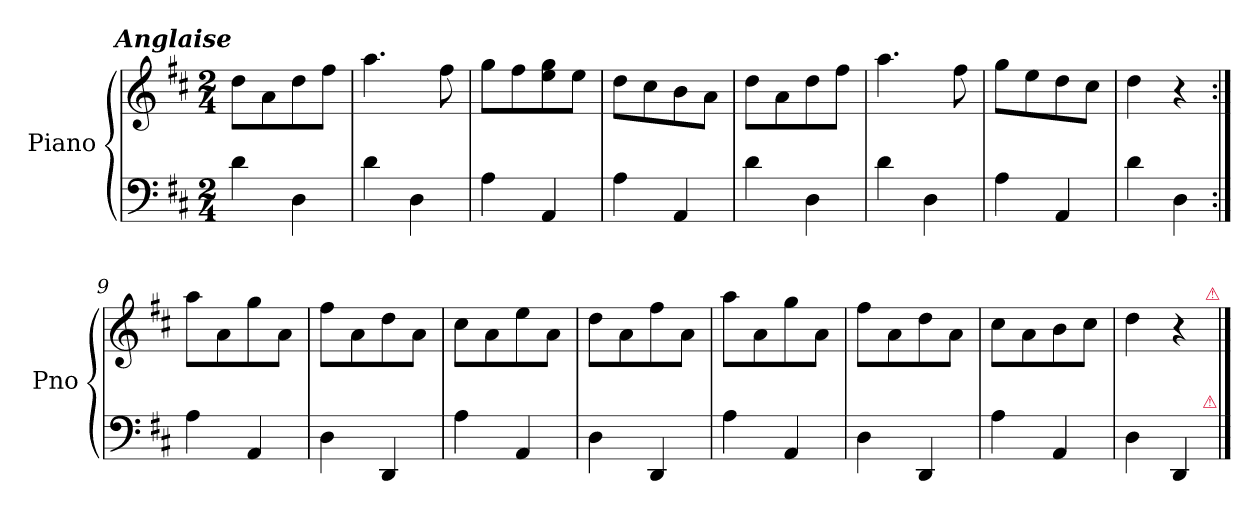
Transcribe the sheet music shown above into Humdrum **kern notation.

**kern	**kern
*part2	*part1
*staff2	*staff1
*	*I"Piano
*	*I'Pno
*clefF4	*clefG2
*k[f#c#]	*k[f#c#]
*D:	*D:
*M2/4	*M2/4
=1	=1
!	!LO:TX:a:Bi:rj:t=Anglaise
4d\	8dd\L
.	8a\
4D\	8dd\
.	8ff#\J
=2	=2
4d\	4.aa\
4D\	.
.	8ff#\
=3	=3
4A\	8gg\L
.	8ff#\
4AA/	8ee\ 8gg\
.	8ee\J
=4	=4
4A\	8dd\L
.	8cc#\
4AA/	8b\
.	8a\J
=5	=5
4d\	8dd\L
.	8a\
4D\	8dd\
.	8ff#\J
=6	=6
4d\	4.aa\
4D\	.
.	8ff#\
=7	=7
4A\	8gg\L
.	8ee\
4AA/	8dd\
.	8cc#\J
=8	=8
4d\	4dd\
4D\	4r
=9:|!	=9:|!
4A\	8aa\L
.	8a\
4AA/	8gg\
.	8a\J
=10	=10
4D\	8ff#\L
.	8a\
4DD/	8dd\
.	8a\J
=11	=11
4A\	8cc#\L
.	8a\
4AA/	8ee\
.	8a\J
=12	=12
4D\	8dd\L
.	8a\
4DD/	8ff#\
.	8a\J
=13	=13
4A\	8aa\L
.	8a\
4AA/	8gg\
.	8a\J
=14	=14
4D\	8ff#\L
.	8a\
4DD/	8dd\
.	8a\J
=15	=15
4A\	8cc#\L
.	8a\
4AA/	8b\
.	8cc#\J
=16	=16
4D\	4dd\
4DD/	4r
!	!LO:TX:a:color=crimson:t=⚠
!LO:TX:a:color=crimson:t=⚠	!
==	==
*-	*-
